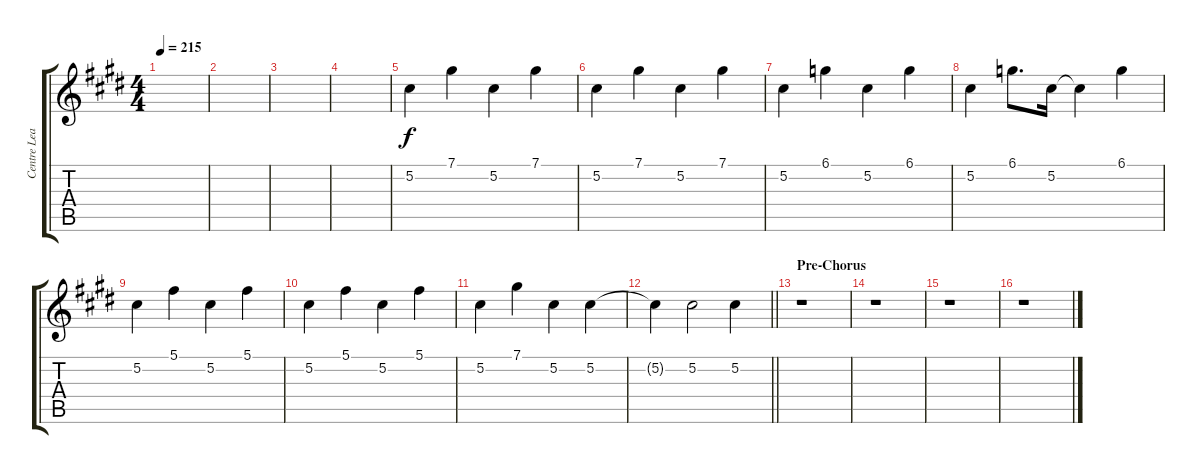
\track ("Centre Lead" "Centre Lea") {instrument electricguitarclean}
\staff {score tabs}
\tuning (Db4 Ab3 E3 B2 Gb2 Db2) {hide}
\ts (4 4)
\tempo 215
\clef g2
\ks e
|
|
|
|
5.2.4 7.1.4 5.2.4 7.1.4 |
5.2.4 7.1.4 5.2.4 7.1.4 |
5.2.4 6.1.4 5.2.4 6.1.4 |
5.2.4 6.1.8{d} 5.2.16 5.2{t}.4 6.1.4 |
5.2.4 5.1.4 5.2.4 5.1.4 |
5.2.4 5.1.4 5.2.4 5.1.4 |
5.2.4 7.1.4 5.2.4 5.2.4 |
\barLineRight lightlight
5.2{t}.4 5.2.2 5.2.4 |
\section ("" "Pre-Chorus")
r.1 |
r.1 |
r.1 |
r.1
